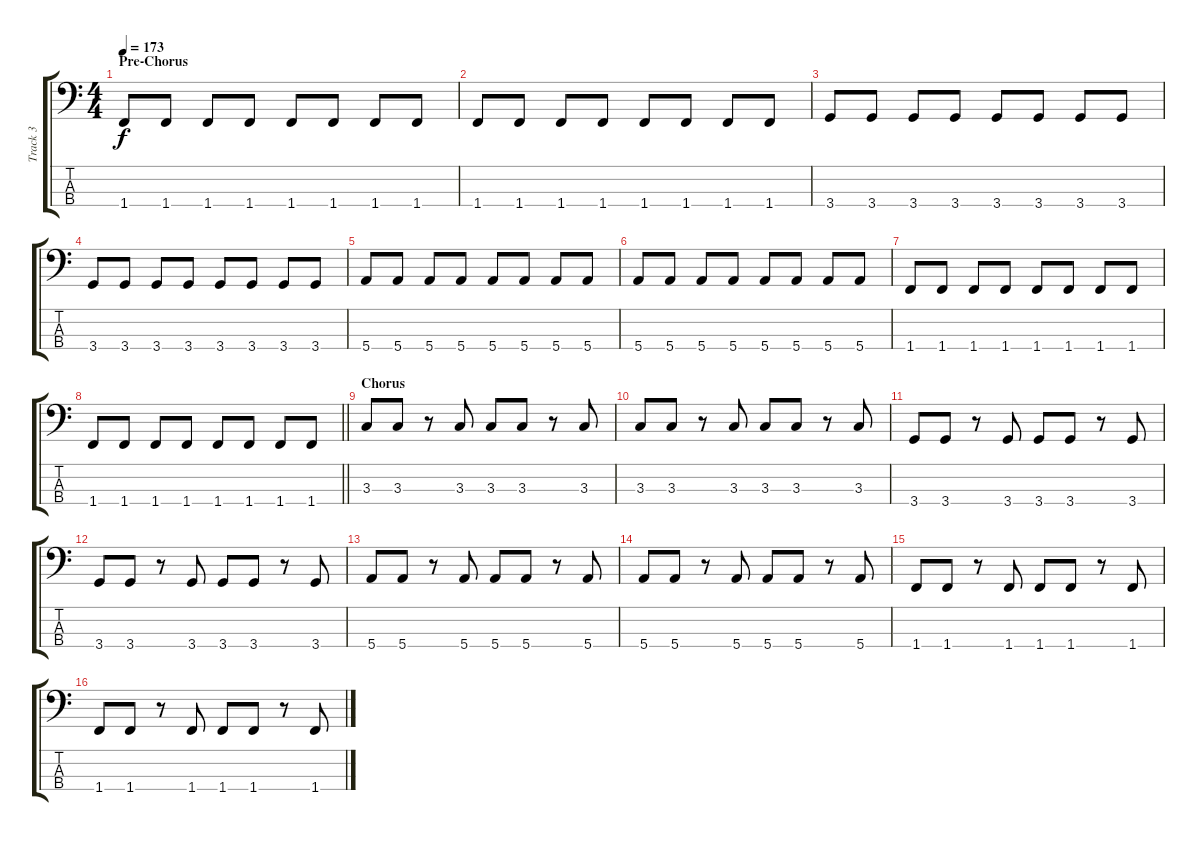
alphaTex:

\track ("Track 3" "Track 3") {instrument electricbassfinger}
\staff {score tabs}
\tuning (G2 D2 A1 E1) {hide}
\ts (4 4)
\section ("" "Pre-Chorus")
\tempo 173
\clef f4
\ks c
1.4.8{dy f} 1.4.8 1.4.8 1.4.8 1.4.8 1.4.8 1.4.8 1.4.8 |
1.4.8 1.4.8 1.4.8 1.4.8 1.4.8 1.4.8 1.4.8 1.4.8 |
3.4.8 3.4.8 3.4.8 3.4.8 3.4.8 3.4.8 3.4.8 3.4.8 |
3.4.8 3.4.8 3.4.8 3.4.8 3.4.8 3.4.8 3.4.8 3.4.8 |
5.4.8 5.4.8 5.4.8 5.4.8 5.4.8 5.4.8 5.4.8 5.4.8 |
5.4.8 5.4.8 5.4.8 5.4.8 5.4.8 5.4.8 5.4.8 5.4.8 |
1.4.8 1.4.8 1.4.8 1.4.8 1.4.8 1.4.8 1.4.8 1.4.8 |
\barLineRight lightlight
1.4.8 1.4.8 1.4.8 1.4.8 1.4.8 1.4.8 1.4.8 1.4.8 |
\section ("" "Chorus")
3.3.8 3.3.8 r.8 3.3.8 3.3.8 3.3.8 r.8 3.3.8 |
3.3.8 3.3.8 r.8 3.3.8 3.3.8 3.3.8 r.8 3.3.8 |
3.4.8 3.4.8 r.8 3.4.8 3.4.8 3.4.8 r.8 3.4.8 |
3.4.8 3.4.8 r.8 3.4.8 3.4.8 3.4.8 r.8 3.4.8 |
5.4.8 5.4.8 r.8 5.4.8 5.4.8 5.4.8 r.8 5.4.8 |
5.4.8 5.4.8 r.8 5.4.8 5.4.8 5.4.8 r.8 5.4.8 |
1.4.8 1.4.8 r.8 1.4.8 1.4.8 1.4.8 r.8 1.4.8 |
1.4.8 1.4.8 r.8 1.4.8 1.4.8 1.4.8 r.8 1.4.8
